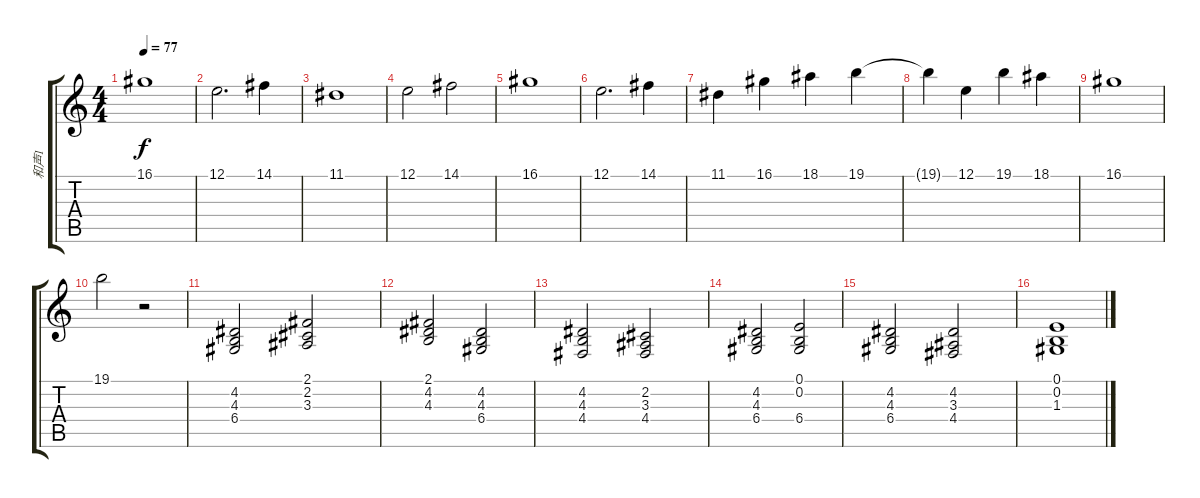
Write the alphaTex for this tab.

\track ("和声1" "和声1") {instrument stringensemble2}
\staff {score tabs}
\tuning (E4 B3 G3 D3 A2 E2) {hide}
\ts (4 4)
\tempo 77
\clef g2
\ks c
16.1.1{dy f} |
12.1.2{d} 14.1.4 |
11.1.1 |
12.1.2 14.1.2 |
16.1.1 |
12.1.2{d} 14.1.4 |
11.1.4 16.1.4 18.1.4 19.1.4 |
19.1{t}.4 12.1.4 19.1.4 18.1.4 |
16.1.1 |
19.1.2 r.2 |
(4.2 4.3 6.4).2 (2.1 2.2 3.3).2 |
(2.1 4.2 4.3).2 (4.2 4.3 6.4).2 |
(4.2 4.3 4.4).2 (2.2 3.3 4.4).2 |
(4.2 4.3 6.4).2 (0.1 0.2 6.4).2 |
(4.2 4.3 6.4).2 (4.2 3.3 4.4).2 |
(0.1 0.2 1.3).1
